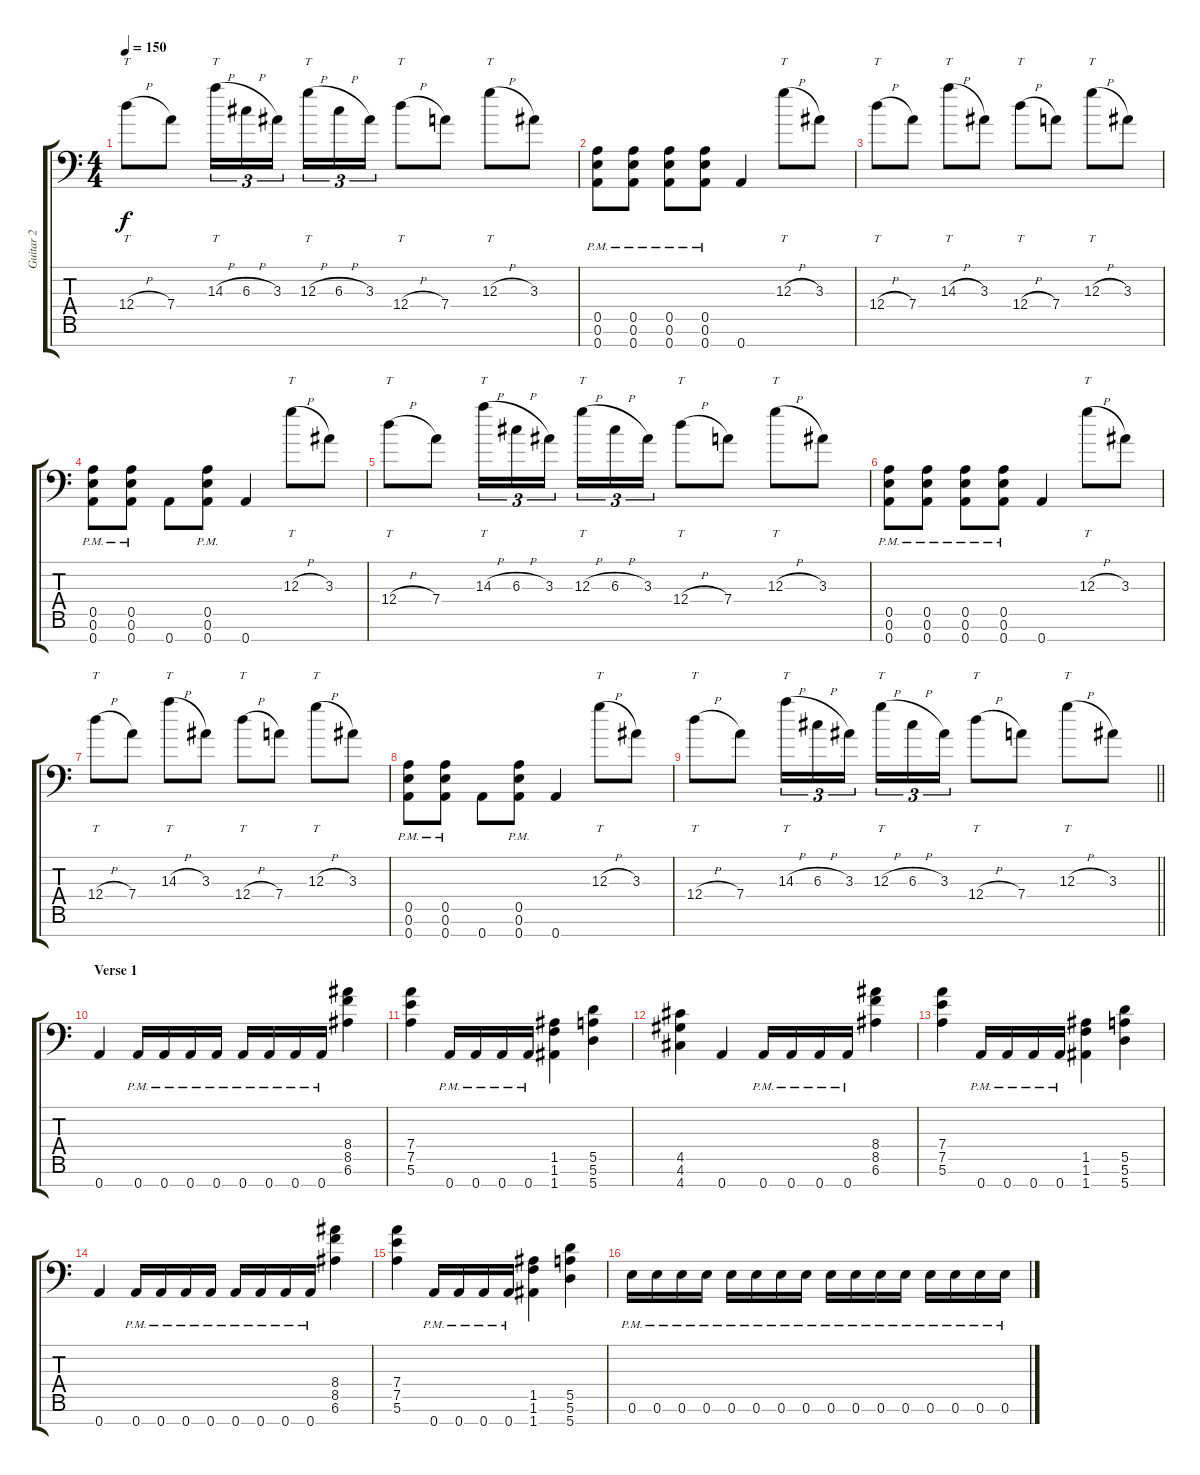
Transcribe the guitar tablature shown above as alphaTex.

\track ("Guitar 2" "Guitar 2") {instrument overdrivenguitar}
\staff {score tabs}
\tuning (E4 B3 G3 D3 A2 E2 A1) {hide}
\ts (4 4)
\tempo 150
\clef f4
\ks c
12.4{h}.8{tt dy f} 7.4.8 14.3{h}.16{tt tu (3 2)} 6.3{h}.16{tu (3 2)} 3.3.16{tu (3 2) beam splitsecondary} 12.3{h}.16{tt tu (3 2)} 6.3{h}.16{tu (3 2)} 3.3.16{tu (3 2)} 12.4{h}.8{tt} 7.4.8 12.3{h}.8{tt} 3.3.8 |
(0.5{pm} 0.6{pm} 0.7{pm}).8 (0.5{pm} 0.6{pm} 0.7{pm}).8 (0.5{pm} 0.6{pm} 0.7{pm}).8 (0.5{pm} 0.6{pm} 0.7{pm}).8 0.7.4 12.3{h}.8{tt} 3.3.8 |
12.4{h}.8{tt} 7.4.8 14.3{h}.8{tt} 3.3.8 12.4{h}.8{tt} 7.4.8 12.3{h}.8{tt} 3.3.8 |
(0.5{pm} 0.6{pm} 0.7{pm}).8 (0.5{pm} 0.6{pm} 0.7{pm}).8 0.7.8 (0.5{pm} 0.6{pm} 0.7{pm}).8 0.7.4 12.3{h}.8{tt} 3.3.8 |
12.4{h}.8{tt} 7.4.8 14.3{h}.16{tt tu (3 2)} 6.3{h}.16{tu (3 2)} 3.3.16{tu (3 2) beam splitsecondary} 12.3{h}.16{tt tu (3 2)} 6.3{h}.16{tu (3 2)} 3.3.16{tu (3 2)} 12.4{h}.8{tt} 7.4.8 12.3{h}.8{tt} 3.3.8 |
(0.5{pm} 0.6{pm} 0.7{pm}).8 (0.5{pm} 0.6{pm} 0.7{pm}).8 (0.5{pm} 0.6{pm} 0.7{pm}).8 (0.5{pm} 0.6{pm} 0.7{pm}).8 0.7.4 12.3{h}.8{tt} 3.3.8 |
12.4{h}.8{tt} 7.4.8 14.3{h}.8{tt} 3.3.8 12.4{h}.8{tt} 7.4.8 12.3{h}.8{tt} 3.3.8 |
(0.5{pm} 0.6{pm} 0.7{pm}).8 (0.5{pm} 0.6{pm} 0.7{pm}).8 0.7.8 (0.5{pm} 0.6{pm} 0.7{pm}).8 0.7.4 12.3{h}.8{tt} 3.3.8 |
\barLineRight lightlight
12.4{h}.8{tt} 7.4.8 14.3{h}.16{tt tu (3 2)} 6.3{h}.16{tu (3 2)} 3.3.16{tu (3 2) beam splitsecondary} 12.3{h}.16{tt tu (3 2)} 6.3{h}.16{tu (3 2)} 3.3.16{tu (3 2)} 12.4{h}.8{tt} 7.4.8 12.3{h}.8{tt} 3.3.8 |
\section ("" "Verse 1")
0.7.4 0.7{pm}.16 0.7{pm}.16 0.7{pm}.16 0.7{pm}.16 0.7{pm}.16 0.7{pm}.16 0.7{pm}.16 0.7{pm}.16 (8.4 8.5 6.6).4 |
(7.4 7.5 5.6).4 0.7{pm}.16 0.7{pm}.16 0.7{pm}.16 0.7{pm}.16 (1.5 1.6 1.7).4 (5.5 5.6 5.7).4 |
(4.5 4.6 4.7).4 0.7.4 0.7{pm}.16 0.7{pm}.16 0.7{pm}.16 0.7{pm}.16 (8.4 8.5 6.6).4 |
(7.4 7.5 5.6).4 0.7{pm}.16 0.7{pm}.16 0.7{pm}.16 0.7{pm}.16 (1.5 1.6 1.7).4 (5.5 5.6 5.7).4 |
0.7.4 0.7{pm}.16 0.7{pm}.16 0.7{pm}.16 0.7{pm}.16 0.7{pm}.16 0.7{pm}.16 0.7{pm}.16 0.7{pm}.16 (8.4 8.5 6.6).4 |
(7.4 7.5 5.6).4 0.7{pm}.16 0.7{pm}.16 0.7{pm}.16 0.7{pm}.16 (1.5 1.6 1.7).4 (5.5 5.6 5.7).4 |
0.6{pm}.16 0.6{pm}.16 0.6{pm}.16 0.6{pm}.16 0.6{pm}.16 0.6{pm}.16 0.6{pm}.16 0.6{pm}.16 0.6{pm}.16 0.6{pm}.16 0.6{pm}.16 0.6{pm}.16 0.6{pm}.16 0.6{pm}.16 0.6{pm}.16 0.6{pm}.16
